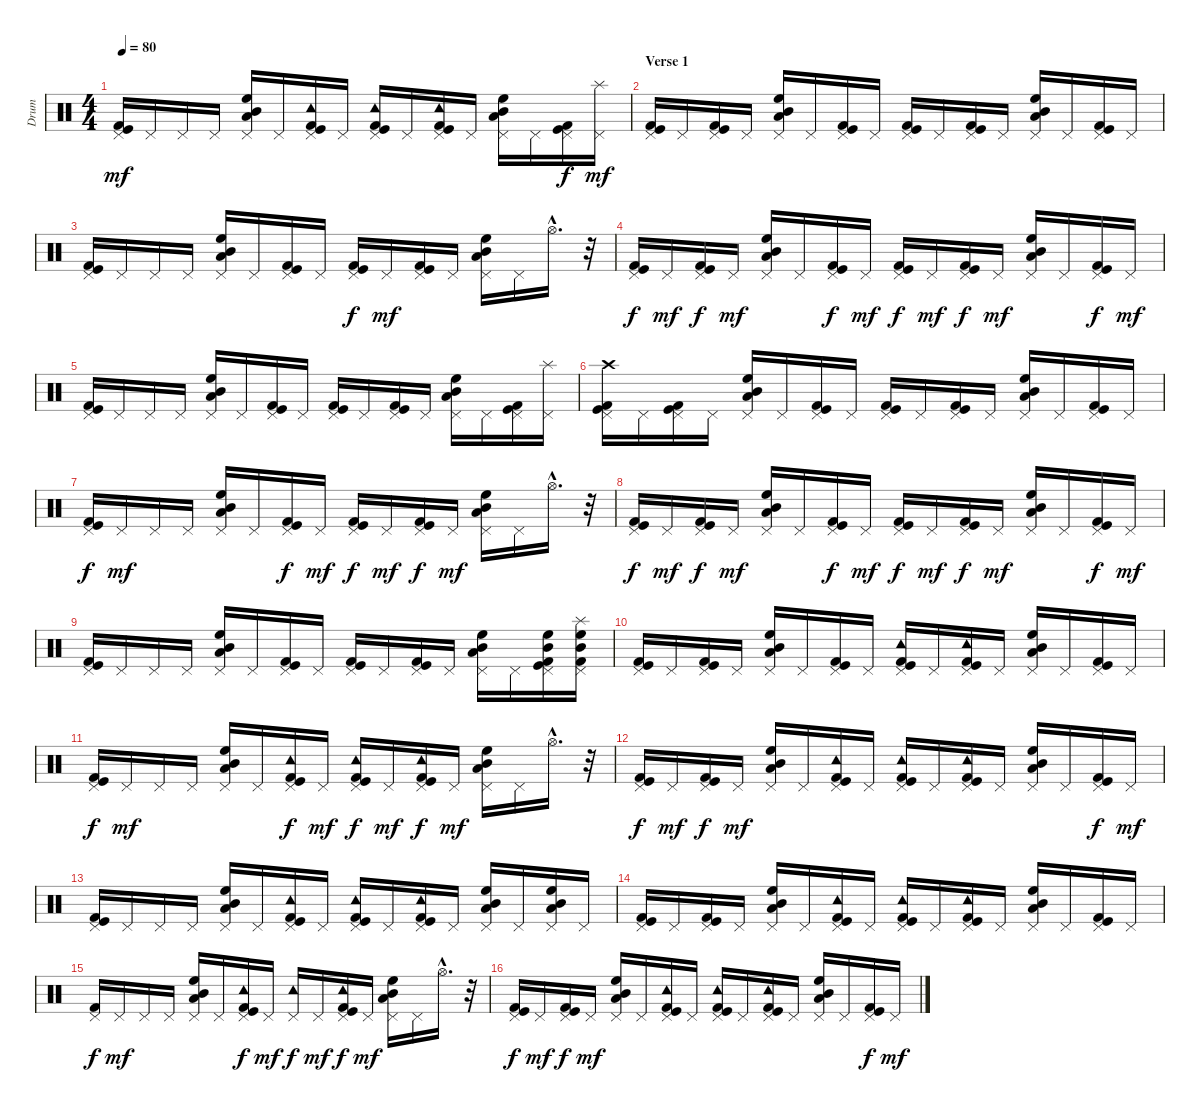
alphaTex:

\track ("Drum" "Drum") {instrument percussion}
\staff {score}
\articulation defaults
\ts (4 4)
\tempo 80
\clef neutral
\ks c
("Pedal Hi-Hat (hit)" "Kick (hit)" "Kick (hit) 2").16{dy mf} "Pedal Hi-Hat (hit)".16 "Pedal Hi-Hat (hit)".16 "Pedal Hi-Hat (hit)".16 ("Pedal Hi-Hat (hit)" "High Floor Tom (hit)" "Mid Tom (hit)" "Low Tom (hit)").16 "Pedal Hi-Hat (hit)".16 ("Pedal Hi-Hat (hit)" "Tambourine (hit)" "Kick (hit)" "Kick (hit) 2").16 "Pedal Hi-Hat (hit)".16 ("Pedal Hi-Hat (hit)" "Tambourine (hit)" "Kick (hit)" "Kick (hit) 2").16 "Pedal Hi-Hat (hit)".16 ("Pedal Hi-Hat (hit)" "Tambourine (hit)" "Kick (hit)" "Kick (hit) 2").16 "Pedal Hi-Hat (hit)".16 ("Pedal Hi-Hat (hit)" "High Floor Tom (hit)" "Mid Tom (hit)" "Low Tom (hit)").16 "Pedal Hi-Hat (hit)".16 ("Pedal Hi-Hat (hit)" "Kick (hit)" "Kick (hit) 2").16{dy f} ("Pedal Hi-Hat (hit)" "Splash (hit)").16{dy mf} |
\section ("" "Verse 1")
("Pedal Hi-Hat (hit)" "Kick (hit)" "Kick (hit) 2").16 "Pedal Hi-Hat (hit)".16 ("Pedal Hi-Hat (hit)" "Kick (hit)" "Kick (hit) 2").16 "Pedal Hi-Hat (hit)".16 ("Pedal Hi-Hat (hit)" "High Floor Tom (hit)" "Mid Tom (hit)" "Low Tom (hit)").16 "Pedal Hi-Hat (hit)".16 ("Pedal Hi-Hat (hit)" "Kick (hit)" "Kick (hit) 2").16 "Pedal Hi-Hat (hit)".16 ("Pedal Hi-Hat (hit)" "Kick (hit)" "Kick (hit) 2").16 "Pedal Hi-Hat (hit)".16 ("Pedal Hi-Hat (hit)" "Kick (hit)" "Kick (hit) 2").16 "Pedal Hi-Hat (hit)".16 ("Pedal Hi-Hat (hit)" "High Floor Tom (hit)" "Mid Tom (hit)" "Low Tom (hit)").16 "Pedal Hi-Hat (hit)".16 ("Pedal Hi-Hat (hit)" "Kick (hit)" "Kick (hit) 2").16 "Pedal Hi-Hat (hit)".16 |
("Pedal Hi-Hat (hit)" "Kick (hit)" "Kick (hit) 2").16 "Pedal Hi-Hat (hit)".16 "Pedal Hi-Hat (hit)".16 "Pedal Hi-Hat (hit)".16 ("Pedal Hi-Hat (hit)" "High Floor Tom (hit)" "Mid Tom (hit)" "Low Tom (hit)").16 "Pedal Hi-Hat (hit)".16 ("Pedal Hi-Hat (hit)" "Kick (hit)" "Kick (hit) 2").16 "Pedal Hi-Hat (hit)".16 ("Pedal Hi-Hat (hit)" "Kick (hit)" "Kick (hit) 2").16{dy f} "Pedal Hi-Hat (hit)".16{dy mf} ("Pedal Hi-Hat (hit)" "Kick (hit)" "Kick (hit) 2").16 "Pedal Hi-Hat (hit)".16 ("Pedal Hi-Hat (hit)" "High Floor Tom (hit)" "Mid Tom (hit)" "Low Tom (hit)").16 "Pedal Hi-Hat (hit)".16 "Hi-Hat (open)"{hac}.16{d} r.32 |
("Pedal Hi-Hat (hit)" "Kick (hit)" "Kick (hit) 2").16{dy f} "Pedal Hi-Hat (hit)".16{dy mf} ("Pedal Hi-Hat (hit)" "Kick (hit)" "Kick (hit) 2").16{dy f} "Pedal Hi-Hat (hit)".16{dy mf} ("Pedal Hi-Hat (hit)" "High Floor Tom (hit)" "Mid Tom (hit)" "Low Tom (hit)").16 "Pedal Hi-Hat (hit)".16 ("Pedal Hi-Hat (hit)" "Kick (hit)" "Kick (hit) 2").16{dy f} "Pedal Hi-Hat (hit)".16{dy mf} ("Pedal Hi-Hat (hit)" "Kick (hit)" "Kick (hit) 2").16{dy f} "Pedal Hi-Hat (hit)".16{dy mf} ("Pedal Hi-Hat (hit)" "Kick (hit)" "Kick (hit) 2").16{dy f} "Pedal Hi-Hat (hit)".16{dy mf} ("Pedal Hi-Hat (hit)" "High Floor Tom (hit)" "Mid Tom (hit)" "Low Tom (hit)").16 "Pedal Hi-Hat (hit)".16 ("Pedal Hi-Hat (hit)" "Kick (hit)" "Kick (hit) 2").16{dy f} "Pedal Hi-Hat (hit)".16{dy mf} |
("Pedal Hi-Hat (hit)" "Kick (hit)" "Kick (hit) 2").16 "Pedal Hi-Hat (hit)".16 "Pedal Hi-Hat (hit)".16 "Pedal Hi-Hat (hit)".16 ("Pedal Hi-Hat (hit)" "High Floor Tom (hit)" "Mid Tom (hit)" "Low Tom (hit)").16 "Pedal Hi-Hat (hit)".16 ("Pedal Hi-Hat (hit)" "Kick (hit)" "Kick (hit) 2").16 "Pedal Hi-Hat (hit)".16 ("Pedal Hi-Hat (hit)" "Kick (hit)" "Kick (hit) 2").16 "Pedal Hi-Hat (hit)".16 ("Pedal Hi-Hat (hit)" "Kick (hit)" "Kick (hit) 2").16 "Pedal Hi-Hat (hit)".16 ("Pedal Hi-Hat (hit)" "High Floor Tom (hit)" "Mid Tom (hit)" "Low Tom (hit)").16 "Pedal Hi-Hat (hit)".16 ("Pedal Hi-Hat (hit)" "Kick (hit)" "Kick (hit) 2").16 ("Pedal Hi-Hat (hit)" "Splash (hit)").16 |
("Pedal Hi-Hat (hit)" "Crash high (hit)" "Kick (hit)" "Kick (hit) 2").16 "Pedal Hi-Hat (hit)".16 ("Pedal Hi-Hat (hit)" "Kick (hit)" "Kick (hit) 2").16 "Pedal Hi-Hat (hit)".16 ("Pedal Hi-Hat (hit)" "High Floor Tom (hit)" "Mid Tom (hit)" "Low Tom (hit)").16 "Pedal Hi-Hat (hit)".16 ("Pedal Hi-Hat (hit)" "Kick (hit)" "Kick (hit) 2").16 "Pedal Hi-Hat (hit)".16 ("Pedal Hi-Hat (hit)" "Kick (hit)" "Kick (hit) 2").16 "Pedal Hi-Hat (hit)".16 ("Pedal Hi-Hat (hit)" "Kick (hit)" "Kick (hit) 2").16 "Pedal Hi-Hat (hit)".16 ("Pedal Hi-Hat (hit)" "High Floor Tom (hit)" "Mid Tom (hit)" "Low Tom (hit)").16 "Pedal Hi-Hat (hit)".16 ("Pedal Hi-Hat (hit)" "Kick (hit)" "Kick (hit) 2").16 "Pedal Hi-Hat (hit)".16 |
("Pedal Hi-Hat (hit)" "Kick (hit)" "Kick (hit) 2").16{dy f} "Pedal Hi-Hat (hit)".16{dy mf} "Pedal Hi-Hat (hit)".16 "Pedal Hi-Hat (hit)".16 ("Low Tom (hit)" "Mid Tom (hit)" "High Floor Tom (hit)" "Pedal Hi-Hat (hit)").16 "Pedal Hi-Hat (hit)".16 ("Pedal Hi-Hat (hit)" "Kick (hit)" "Kick (hit) 2").16{dy f} "Pedal Hi-Hat (hit)".16{dy mf} ("Pedal Hi-Hat (hit)" "Kick (hit)" "Kick (hit) 2").16{dy f} "Pedal Hi-Hat (hit)".16{dy mf} ("Pedal Hi-Hat (hit)" "Kick (hit)" "Kick (hit) 2").16{dy f} "Pedal Hi-Hat (hit)".16{dy mf} ("Pedal Hi-Hat (hit)" "High Floor Tom (hit)" "Mid Tom (hit)" "Low Tom (hit)").16 "Pedal Hi-Hat (hit)".16 "Hi-Hat (open)"{hac}.16{d} r.32 |
("Pedal Hi-Hat (hit)" "Kick (hit)" "Kick (hit) 2").16{dy f} "Pedal Hi-Hat (hit)".16{dy mf} ("Pedal Hi-Hat (hit)" "Kick (hit)" "Kick (hit) 2").16{dy f} "Pedal Hi-Hat (hit)".16{dy mf} ("Pedal Hi-Hat (hit)" "Mid Tom (hit)" "High Floor Tom (hit)" "Low Tom (hit)").16 "Pedal Hi-Hat (hit)".16 ("Pedal Hi-Hat (hit)" "Kick (hit)" "Kick (hit) 2").16{dy f} "Pedal Hi-Hat (hit)".16{dy mf} ("Pedal Hi-Hat (hit)" "Kick (hit)" "Kick (hit) 2").16{dy f} "Pedal Hi-Hat (hit)".16{dy mf} ("Pedal Hi-Hat (hit)" "Kick (hit)" "Kick (hit) 2").16{dy f} "Pedal Hi-Hat (hit)".16{dy mf} ("Pedal Hi-Hat (hit)" "High Floor Tom (hit)" "Mid Tom (hit)" "Low Tom (hit)").16 "Pedal Hi-Hat (hit)".16 ("Pedal Hi-Hat (hit)" "Kick (hit)" "Kick (hit) 2").16{dy f} "Pedal Hi-Hat (hit)".16{dy mf} |
("Pedal Hi-Hat (hit)" "Kick (hit)" "Kick (hit) 2").16 "Pedal Hi-Hat (hit)".16 "Pedal Hi-Hat (hit)".16 "Pedal Hi-Hat (hit)".16 ("Pedal Hi-Hat (hit)" "High Floor Tom (hit)" "Mid Tom (hit)" "Low Tom (hit)").16 "Pedal Hi-Hat (hit)".16 ("Pedal Hi-Hat (hit)" "Kick (hit)" "Kick (hit) 2").16 "Pedal Hi-Hat (hit)".16 ("Pedal Hi-Hat (hit)" "Kick (hit)" "Kick (hit) 2").16 "Pedal Hi-Hat (hit)".16 ("Pedal Hi-Hat (hit)" "Kick (hit)" "Kick (hit) 2").16 "Pedal Hi-Hat (hit)".16 ("Pedal Hi-Hat (hit)" "High Floor Tom (hit)" "Mid Tom (hit)" "Low Tom (hit)").16 "Pedal Hi-Hat (hit)".16 ("Pedal Hi-Hat (hit)" "High Floor Tom (hit)" "Mid Tom (hit)" "Kick (hit)" "Kick (hit) 2").16 ("Pedal Hi-Hat (hit)" "High Floor Tom (hit)" "Mid Tom (hit)" "Splash (hit)" "Kick (hit) 2").16 |
("Pedal Hi-Hat (hit)" "Kick (hit)" "Kick (hit) 2").16 "Pedal Hi-Hat (hit)".16 ("Pedal Hi-Hat (hit)" "Kick (hit)" "Kick (hit) 2").16 "Pedal Hi-Hat (hit)".16 ("Pedal Hi-Hat (hit)" "High Floor Tom (hit)" "Mid Tom (hit)" "Low Tom (hit)").16 "Pedal Hi-Hat (hit)".16 ("Pedal Hi-Hat (hit)" "Kick (hit)" "Kick (hit) 2").16 "Pedal Hi-Hat (hit)".16 ("Pedal Hi-Hat (hit)" "Tambourine (hit)" "Kick (hit)" "Kick (hit) 2").16 "Pedal Hi-Hat (hit)".16 ("Pedal Hi-Hat (hit)" "Tambourine (hit)" "Kick (hit)" "Kick (hit) 2").16 "Pedal Hi-Hat (hit)".16 ("Pedal Hi-Hat (hit)" "Mid Tom (hit)" "High Floor Tom (hit)" "Low Tom (hit)").16 "Pedal Hi-Hat (hit)".16 ("Pedal Hi-Hat (hit)" "Kick (hit)" "Kick (hit) 2").16 "Pedal Hi-Hat (hit)".16 |
("Pedal Hi-Hat (hit)" "Kick (hit)" "Kick (hit) 2").16{dy f} "Pedal Hi-Hat (hit)".16{dy mf} "Pedal Hi-Hat (hit)".16 "Pedal Hi-Hat (hit)".16 ("Pedal Hi-Hat (hit)" "High Floor Tom (hit)" "Mid Tom (hit)" "Low Tom (hit)").16 "Pedal Hi-Hat (hit)".16 ("Pedal Hi-Hat (hit)" "Tambourine (hit)" "Kick (hit)" "Kick (hit) 2").16{dy f} "Pedal Hi-Hat (hit)".16{dy mf} ("Pedal Hi-Hat (hit)" "Tambourine (hit)" "Kick (hit)" "Kick (hit) 2").16{dy f} "Pedal Hi-Hat (hit)".16{dy mf} ("Pedal Hi-Hat (hit)" "Tambourine (hit)" "Kick (hit)" "Kick (hit) 2").16{dy f} "Pedal Hi-Hat (hit)".16{dy mf} ("Pedal Hi-Hat (hit)" "High Floor Tom (hit)" "Mid Tom (hit)" "Low Tom (hit)").16 "Pedal Hi-Hat (hit)".16 "Hi-Hat (open)"{hac}.16{d} r.32 |
("Pedal Hi-Hat (hit)" "Kick (hit)" "Kick (hit) 2").16{dy f} "Pedal Hi-Hat (hit)".16{dy mf} ("Pedal Hi-Hat (hit)" "Kick (hit)" "Kick (hit) 2").16{dy f} "Pedal Hi-Hat (hit)".16{dy mf} ("Pedal Hi-Hat (hit)" "High Floor Tom (hit)" "Mid Tom (hit)" "Low Tom (hit)").16 "Pedal Hi-Hat (hit)".16 ("Pedal Hi-Hat (hit)" "Tambourine (hit)" "Kick (hit)" "Kick (hit) 2").16 "Pedal Hi-Hat (hit)".16 ("Pedal Hi-Hat (hit)" "Tambourine (hit)" "Kick (hit)" "Kick (hit) 2").16 "Pedal Hi-Hat (hit)".16 ("Pedal Hi-Hat (hit)" "Tambourine (hit)" "Kick (hit)" "Kick (hit) 2").16 "Pedal Hi-Hat (hit)".16 ("Pedal Hi-Hat (hit)" "High Floor Tom (hit)" "Mid Tom (hit)" "Low Tom (hit)").16 "Pedal Hi-Hat (hit)".16 ("Pedal Hi-Hat (hit)" "Kick (hit)" "Kick (hit) 2").16{dy f} "Pedal Hi-Hat (hit)".16{dy mf} |
("Pedal Hi-Hat (hit)" "Kick (hit)" "Kick (hit) 2").16 "Pedal Hi-Hat (hit)".16 "Pedal Hi-Hat (hit)".16 "Pedal Hi-Hat (hit)".16 ("Pedal Hi-Hat (hit)" "High Floor Tom (hit)" "Mid Tom (hit)" "Low Tom (hit)").16 "Pedal Hi-Hat (hit)".16 ("Pedal Hi-Hat (hit)" "Tambourine (hit)" "Kick (hit)" "Kick (hit) 2").16 "Pedal Hi-Hat (hit)".16 ("Pedal Hi-Hat (hit)" "Tambourine (hit)" "Kick (hit)" "Kick (hit) 2").16 "Pedal Hi-Hat (hit)".16 ("Pedal Hi-Hat (hit)" "Tambourine (hit)" "Kick (hit)" "Kick (hit) 2").16 "Pedal Hi-Hat (hit)".16 ("Pedal Hi-Hat (hit)" "High Floor Tom (hit)" "Mid Tom (hit)" "Low Tom (hit)").16 "Pedal Hi-Hat (hit)".16 ("Pedal Hi-Hat (hit)" "High Floor Tom (hit)" "Mid Tom (hit)" "Low Tom (hit)").16 "Pedal Hi-Hat (hit)".16 |
("Pedal Hi-Hat (hit)" "Kick (hit)" "Kick (hit) 2").16 "Pedal Hi-Hat (hit)".16 ("Pedal Hi-Hat (hit)" "Kick (hit)" "Kick (hit) 2").16 "Pedal Hi-Hat (hit)".16 ("Pedal Hi-Hat (hit)" "High Floor Tom (hit)" "Mid Tom (hit)" "Low Tom (hit)").16 "Pedal Hi-Hat (hit)".16 ("Pedal Hi-Hat (hit)" "Tambourine (hit)" "Kick (hit)" "Kick (hit) 2").16 "Pedal Hi-Hat (hit)".16 ("Pedal Hi-Hat (hit)" "Tambourine (hit)" "Kick (hit)" "Kick (hit) 2").16 "Pedal Hi-Hat (hit)".16 ("Pedal Hi-Hat (hit)" "Tambourine (hit)" "Kick (hit)" "Kick (hit) 2").16 "Pedal Hi-Hat (hit)".16 ("Pedal Hi-Hat (hit)" "High Floor Tom (hit)" "Mid Tom (hit)" "Low Tom (hit)").16 "Pedal Hi-Hat (hit)".16 ("Pedal Hi-Hat (hit)" "Kick (hit)" "Kick (hit) 2").16 "Pedal Hi-Hat (hit)".16 |
("Pedal Hi-Hat (hit)" "Kick (hit) 2").16{dy f} "Pedal Hi-Hat (hit)".16{dy mf} "Pedal Hi-Hat (hit)".16 "Pedal Hi-Hat (hit)".16 ("Pedal Hi-Hat (hit)" "High Floor Tom (hit)" "Mid Tom (hit)" "Low Tom (hit)").16 "Pedal Hi-Hat (hit)".16 ("Pedal Hi-Hat (hit)" "Tambourine (hit)" "Kick (hit)" "Kick (hit) 2").16{dy f} "Pedal Hi-Hat (hit)".16{dy mf} ("Pedal Hi-Hat (hit)" "Tambourine (hit)").16{dy f} "Pedal Hi-Hat (hit)".16{dy mf} ("Pedal Hi-Hat (hit)" "Tambourine (hit)" "Kick (hit)" "Kick (hit) 2").16{dy f} "Pedal Hi-Hat (hit)".16{dy mf} ("Pedal Hi-Hat (hit)" "High Floor Tom (hit)" "Mid Tom (hit)" "Low Tom (hit)").16 "Pedal Hi-Hat (hit)".16 "Hi-Hat (open)"{hac}.16{d} r.32 |
("Pedal Hi-Hat (hit)" "Kick (hit)" "Kick (hit) 2").16{dy f} "Pedal Hi-Hat (hit)".16{dy mf} ("Pedal Hi-Hat (hit)" "Kick (hit)" "Kick (hit) 2").16{dy f} "Pedal Hi-Hat (hit)".16{dy mf} ("Pedal Hi-Hat (hit)" "High Floor Tom (hit)" "Mid Tom (hit)" "Low Tom (hit)").16 "Pedal Hi-Hat (hit)".16 ("Pedal Hi-Hat (hit)" "Tambourine (hit)" "Kick (hit)" "Kick (hit) 2").16 "Pedal Hi-Hat (hit)".16 ("Pedal Hi-Hat (hit)" "Tambourine (hit)" "Kick (hit)" "Kick (hit) 2").16 "Pedal Hi-Hat (hit)".16 ("Pedal Hi-Hat (hit)" "Tambourine (hit)" "Kick (hit)" "Kick (hit) 2").16 "Pedal Hi-Hat (hit)".16 ("Pedal Hi-Hat (hit)" "High Floor Tom (hit)" "Mid Tom (hit)" "Low Tom (hit)").16 "Pedal Hi-Hat (hit)".16 ("Pedal Hi-Hat (hit)" "Kick (hit)" "Kick (hit) 2").16{dy f} "Pedal Hi-Hat (hit)".16{dy mf}
